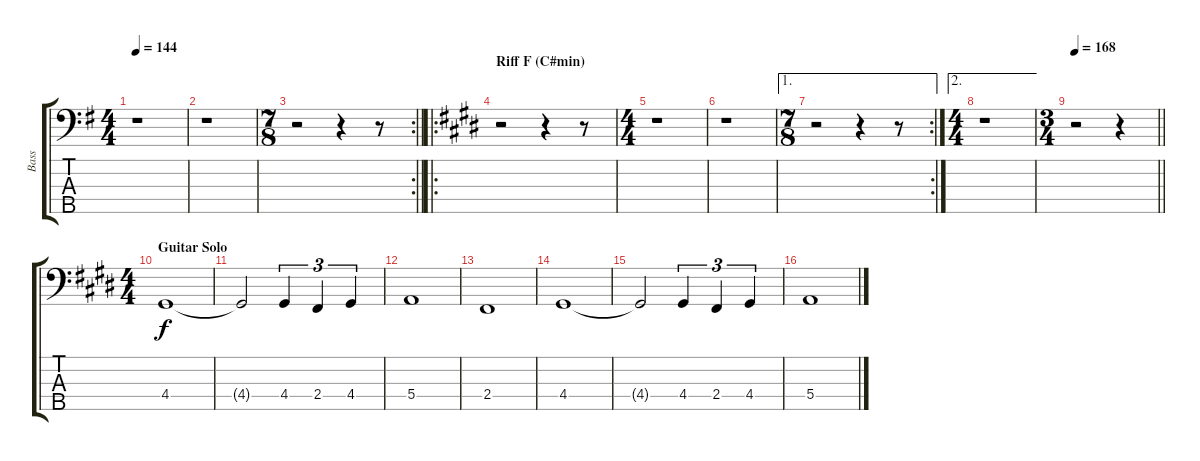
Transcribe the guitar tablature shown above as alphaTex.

\track ("Bass" "Bass") {instrument electricbassfinger}
\staff {score tabs}
\tuning (G2 D2 A1 E1 B0) {hide}
\ts (4 4)
\tempo 144
\clef f4
\ks eminor
r.1{dy f} |
r.1 |
\rc 2
\ts (7 8)
\barLineRight lightlight
r.2 r.4 r.8 |
\ro
\section ("" "Riff F (C#min)")
\ks c#minor
r.2 r.4 r.8 |
\ts (4 4)
r.1 |
r.1 |
\ae 1
\rc 2
\ts (7 8)
r.2 r.4 r.8 |
\ae 2
\ts (4 4)
r.1 |
\ts (3 4)
\tempo 168
\barLineRight lightlight
r.2 r.4 |
\ts (4 4)
\section ("" "Guitar Solo")
4.4.1 |
4.4{t}.2 4.4.4{tu (3 2)} 2.4.4{tu (3 2)} 4.4.4{tu (3 2)} |
5.4.1 |
2.4.1 |
4.4.1 |
4.4{t}.2 4.4.4{tu (3 2)} 2.4.4{tu (3 2)} 4.4.4{tu (3 2)} |
5.4.1
